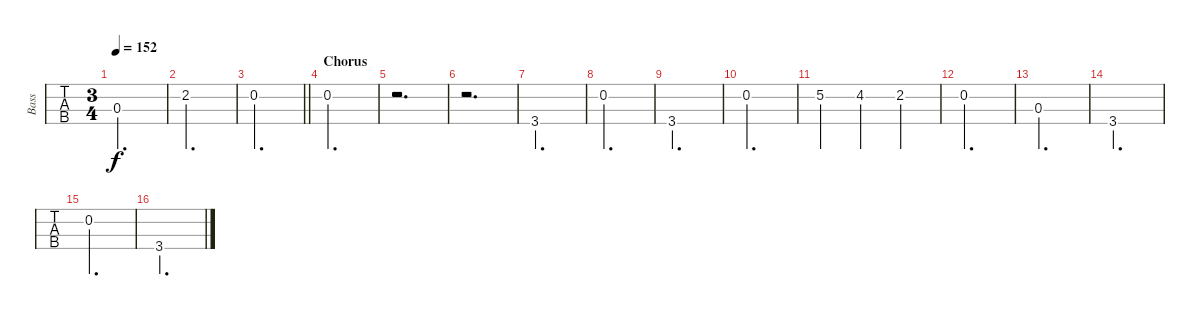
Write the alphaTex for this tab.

\track ("Bass" "Bass") {instrument electricbassfinger bank 177}
\staff {tabs}
\tuning (G2 D2 A1 E1) {hide}
\ts (3 4)
\tempo 152
\clef f4
\ks c
0.3.2{d dy f} |
2.2.2{d} |
\barLineRight lightlight
0.2.2{d} |
\section ("" "Chorus")
0.2.2{d} |
r.2{d} |
r.2{d} |
3.4.2{d} |
0.2.2{d} |
3.4.2{d} |
0.2.2{d} |
5.2.4 4.2.4 2.2.4 |
0.2.2{d} |
0.3.2{d} |
3.4.2{d} |
0.2.2{d} |
3.4.2{d}
